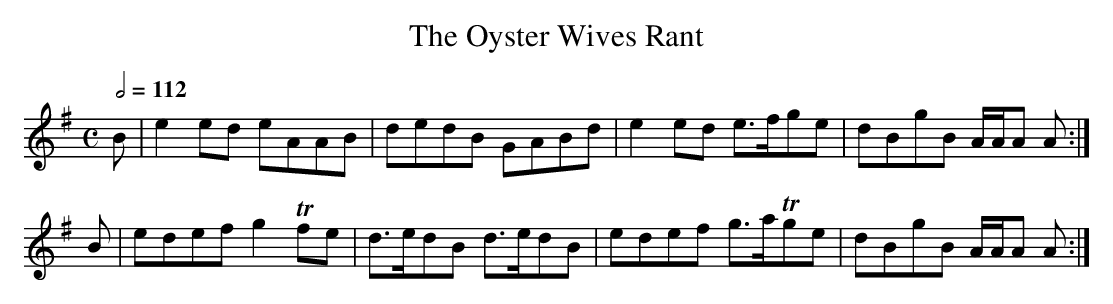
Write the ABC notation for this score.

X:1
T:The Oyster Wives Rant
M:C
L:1/8
Q:1/2=112
K:Ador
B|e2ed eAAB |dedB  GABd |e2ed e>fge |dBgB A/A/A A:|
B|edef g2Tfe|d>edB d>edB|edef g>aTge|dBgB A/A/A A:|
